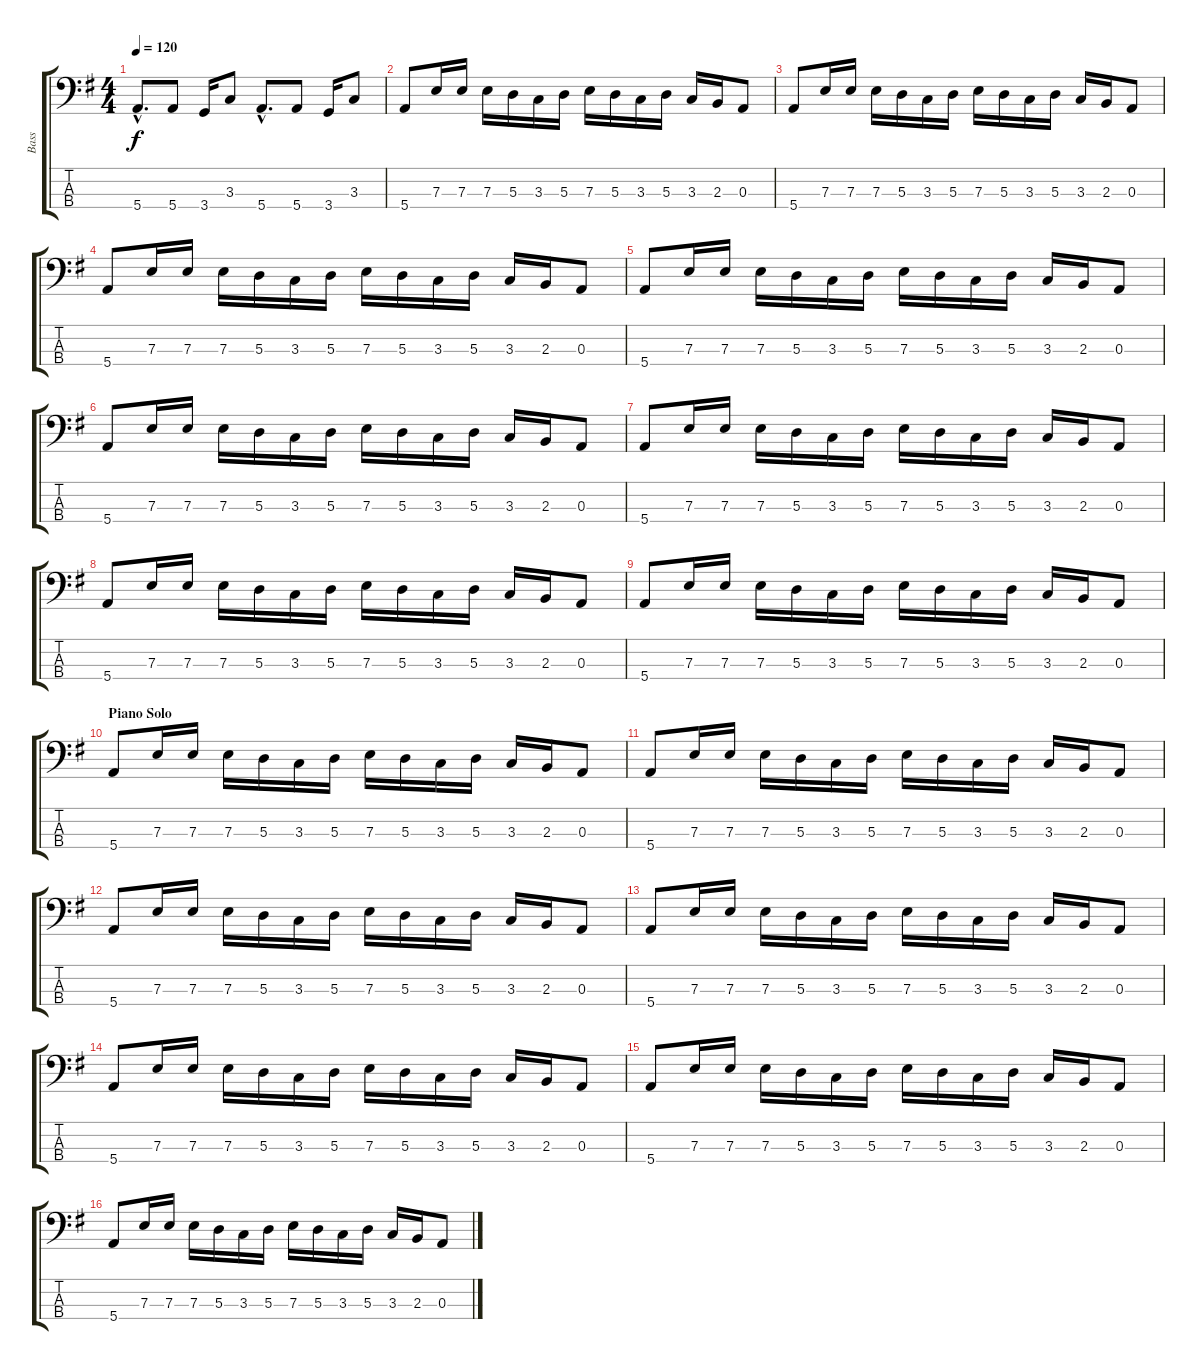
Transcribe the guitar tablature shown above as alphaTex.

\track ("Bass" "Bass") {instrument electricbasspick}
\staff {score tabs}
\tuning (G2 D2 A1 E1) {hide}
\ts (4 4)
\tempo 120
\clef f4
\ks eminor
5.4{hac}.8{d dy f} 5.4.8 3.4.16 3.3.8 5.4{hac}.8{d} 5.4.8 3.4.16 3.3.8 |
5.4.8 7.3.16 7.3.16 7.3.16 5.3.16 3.3.16 5.3.16 7.3.16 5.3.16 3.3.16 5.3.16 3.3.16 2.3.16 0.3.8 |
5.4.8 7.3.16 7.3.16 7.3.16 5.3.16 3.3.16 5.3.16 7.3.16 5.3.16 3.3.16 5.3.16 3.3.16 2.3.16 0.3.8 |
5.4.8 7.3.16 7.3.16 7.3.16 5.3.16 3.3.16 5.3.16 7.3.16 5.3.16 3.3.16 5.3.16 3.3.16 2.3.16 0.3.8 |
5.4.8 7.3.16 7.3.16 7.3.16 5.3.16 3.3.16 5.3.16 7.3.16 5.3.16 3.3.16 5.3.16 3.3.16 2.3.16 0.3.8 |
5.4.8 7.3.16 7.3.16 7.3.16 5.3.16 3.3.16 5.3.16 7.3.16 5.3.16 3.3.16 5.3.16 3.3.16 2.3.16 0.3.8 |
5.4.8 7.3.16 7.3.16 7.3.16 5.3.16 3.3.16 5.3.16 7.3.16 5.3.16 3.3.16 5.3.16 3.3.16 2.3.16 0.3.8 |
5.4.8 7.3.16 7.3.16 7.3.16 5.3.16 3.3.16 5.3.16 7.3.16 5.3.16 3.3.16 5.3.16 3.3.16 2.3.16 0.3.8 |
5.4.8 7.3.16 7.3.16 7.3.16 5.3.16 3.3.16 5.3.16 7.3.16 5.3.16 3.3.16 5.3.16 3.3.16 2.3.16 0.3.8 |
\section ("" "Piano Solo")
5.4.8 7.3.16 7.3.16 7.3.16 5.3.16 3.3.16 5.3.16 7.3.16 5.3.16 3.3.16 5.3.16 3.3.16 2.3.16 0.3.8 |
5.4.8 7.3.16 7.3.16 7.3.16 5.3.16 3.3.16 5.3.16 7.3.16 5.3.16 3.3.16 5.3.16 3.3.16 2.3.16 0.3.8 |
5.4.8 7.3.16 7.3.16 7.3.16 5.3.16 3.3.16 5.3.16 7.3.16 5.3.16 3.3.16 5.3.16 3.3.16 2.3.16 0.3.8 |
5.4.8 7.3.16 7.3.16 7.3.16 5.3.16 3.3.16 5.3.16 7.3.16 5.3.16 3.3.16 5.3.16 3.3.16 2.3.16 0.3.8 |
5.4.8 7.3.16 7.3.16 7.3.16 5.3.16 3.3.16 5.3.16 7.3.16 5.3.16 3.3.16 5.3.16 3.3.16 2.3.16 0.3.8 |
5.4.8 7.3.16 7.3.16 7.3.16 5.3.16 3.3.16 5.3.16 7.3.16 5.3.16 3.3.16 5.3.16 3.3.16 2.3.16 0.3.8 |
5.4.8 7.3.16 7.3.16 7.3.16 5.3.16 3.3.16 5.3.16 7.3.16 5.3.16 3.3.16 5.3.16 3.3.16 2.3.16 0.3.8
